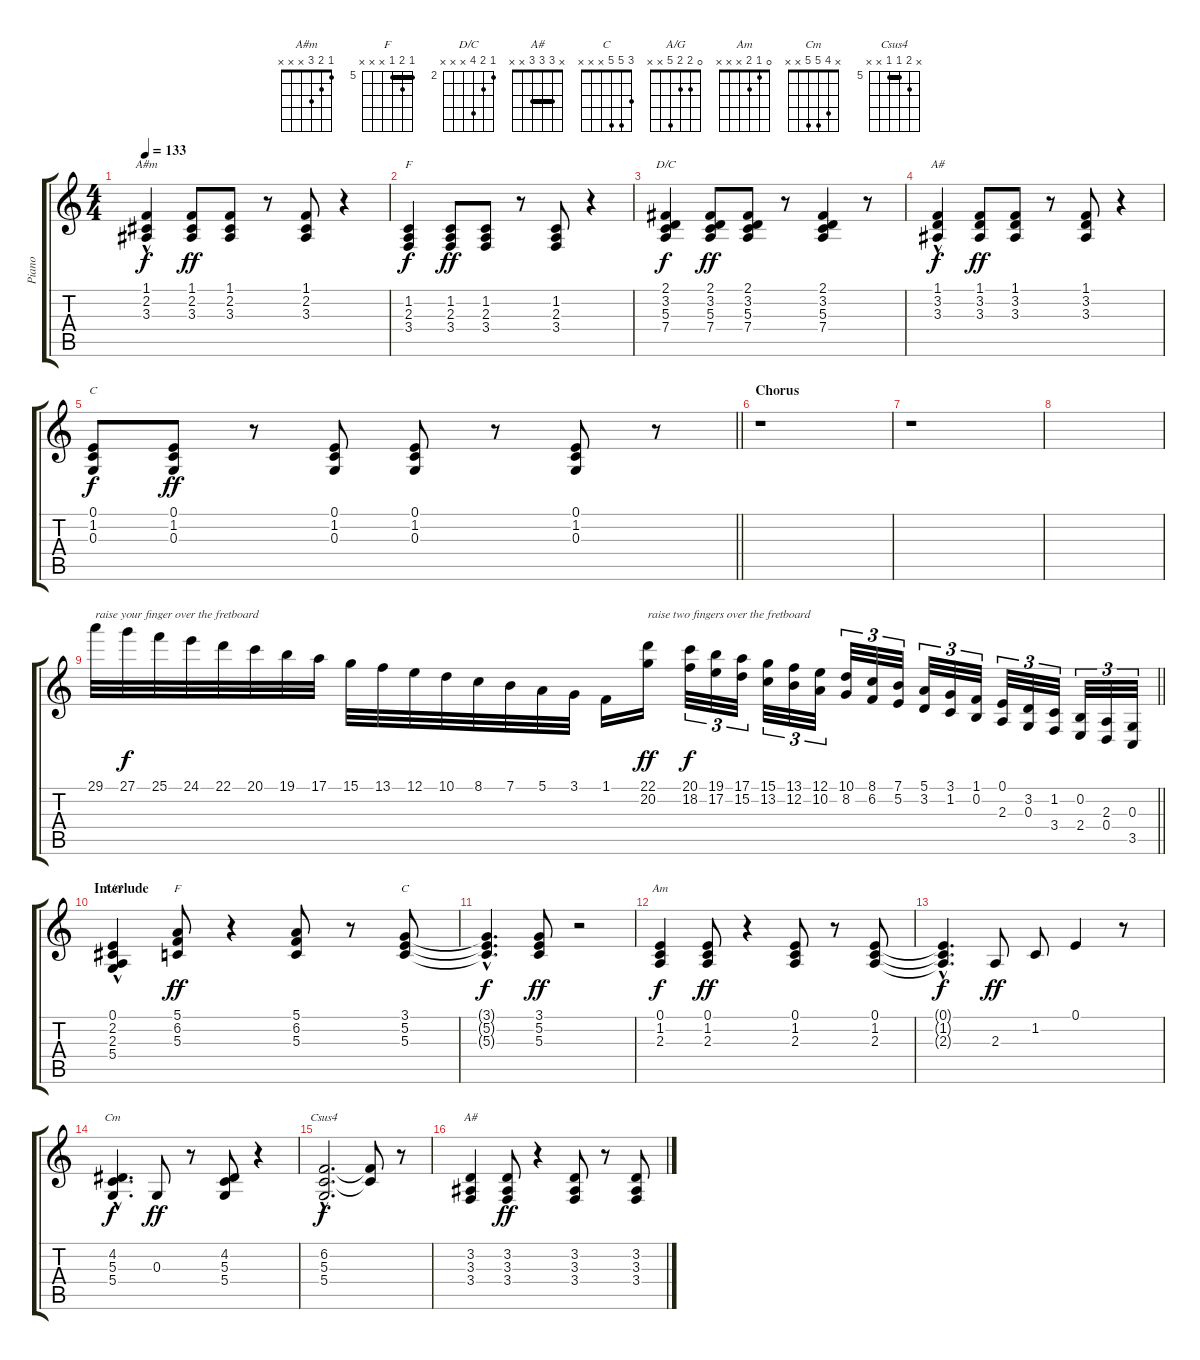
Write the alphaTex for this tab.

\track ("Piano   " "Piano   ") {instrument electricgrandpiano}
\staff {score tabs}
\tuning (E4 B3 G3 D3 A2 E2) {hide}
\chord ("A#m" 1 2 3 x x x)
\chord ("F" x 1 2 3 x x)
\chord ("D/C" 2 3 5 x x x) {firstfret 2}
\chord ("A#" 1 3 3 x x x)
\chord ("C" 0 1 0 x x x)
\chord ("A/G" 0 2 2 5 x x)
\chord ("F" 5 6 5 x x x) {firstfret 5 barre 5}
\chord ("C" 3 5 5 x x x)
\chord ("Am" 0 1 2 x x x)
\chord ("Cm" x 4 5 5 x x)
\chord ("Csus4" x 6 5 5 x x) {firstfret 5 barre 5}
\chord ("A#" x 3 3 3 x x) {barre 3}
\ts (4 4)
\tempo 133
\clef g2
\ks c
(1.1{hac} 2.2 3.3{hac}).4{ch "A#m" dy f} (1.1 2.2 3.3).8{dy ff} (1.1 2.2 3.3).8 r.8 (1.1 2.2 3.3).8 r.4 |
(1.2 2.3 3.4).4{ch "F" dy f} (1.2 2.3 3.4).8{dy ff} (1.2 2.3 3.4).8 r.8 (1.2 2.3 3.4).8 r.4 |
(2.1 3.2 5.3 7.4).4{ch "D/C" dy f} (2.1 3.2 5.3 7.4).8{dy ff} (2.1 3.2 5.3 7.4).8 r.8 (2.1 3.2 5.3 7.4).4 r.8 |
(1.1 3.2 3.3{hac}).4{ch "A#" dy f} (1.1 3.2 3.3).8{dy ff} (1.1 3.2 3.3).8 r.8 (1.1 3.2 3.3).8 r.4 |
\barLineRight lightlight
(0.1 1.2 0.3).8{ch "C" dy f} (0.1 1.2 0.3).8{dy ff} r.8 (0.1 1.2 0.3).8 (0.1 1.2 0.3).8 r.8 (0.1 1.2 0.3).8 r.8 |
\section ("" "Chorus")
r.1 |
r.1 |
|
\barLineRight lightlight
29.1.32{txt "raise your finger over the fretboard"} 27.1.32{dy f} 25.1.32 24.1.32 22.1.32 20.1.32 19.1.32 17.1.32 15.1.32 13.1.32 12.1.32 10.1.32 8.1.32 7.1.32 5.1.32 3.1.32 1.1.16 (22.1 20.2).16{txt "raise two fingers over the fretboard" dy ff} (20.1 18.2).32{tu (3 2) dy f} (19.1 17.2).32{tu (3 2)} (17.1 15.2).32{tu (3 2)} (15.1 13.2).32{tu (3 2)} (13.1 12.2).32{tu (3 2)} (12.1 10.2).32{tu (3 2)} (10.1 8.2).32{tu (3 2)} (8.1 6.2).32{tu (3 2)} (7.1 5.2).32{tu (3 2)} (5.1 3.2).32{tu (3 2)} (3.1 1.2).32{tu (3 2)} (1.1 0.2).32{tu (3 2)} (0.1 2.3).32{tu (3 2)} (3.2 0.3).32{tu (3 2)} (1.2 3.4).32{tu (3 2)} (0.2 2.4).32{tu (3 2)} (2.3 0.4).32{tu (3 2)} (0.3 3.5).32{tu (3 2)} |
\section ("" "Interlude")
(0.1 2.2 2.3{hac} 5.4).4{ch "A/G"} (5.1 6.2 5.3).8{ch "F" dy ff} r.4 (5.1 6.2 5.3).8 r.8 (3.1 5.2 5.3).8{ch "C"} |
(3.1{hac t} 5.2{hac t} 5.3{hac t}).4{d dy f} (3.1 5.2 5.3).8{dy ff} r.2 |
(0.1 1.2 2.3).4{ch "Am" dy f} (0.1 1.2 2.3).8{dy ff} r.4 (0.1 1.2 2.3).8 r.8 (0.1 1.2 2.3).8 |
(0.1{hac t} 1.2{hac t} 2.3{hac t}).4{d dy f} 2.3.8{dy ff} 1.2.8 0.1.4 r.8 |
(4.2{hac} 5.3{hac} 5.4{hac}).4{d ch "Cm" dy f} 0.3.8{dy ff} r.8 (4.2 5.3 5.4).8 r.4 |
(6.2{hac} 5.3{hac} 5.4).2{d ch "Csus4" dy f} (6.2{t} 5.3{t}).8 r.8 |
(3.2 3.3 3.4).4{ch "A#"} (3.2 3.3 3.4).8{dy ff} r.4 (3.2 3.3 3.4).8 r.8 (3.2 3.3 3.4).8
